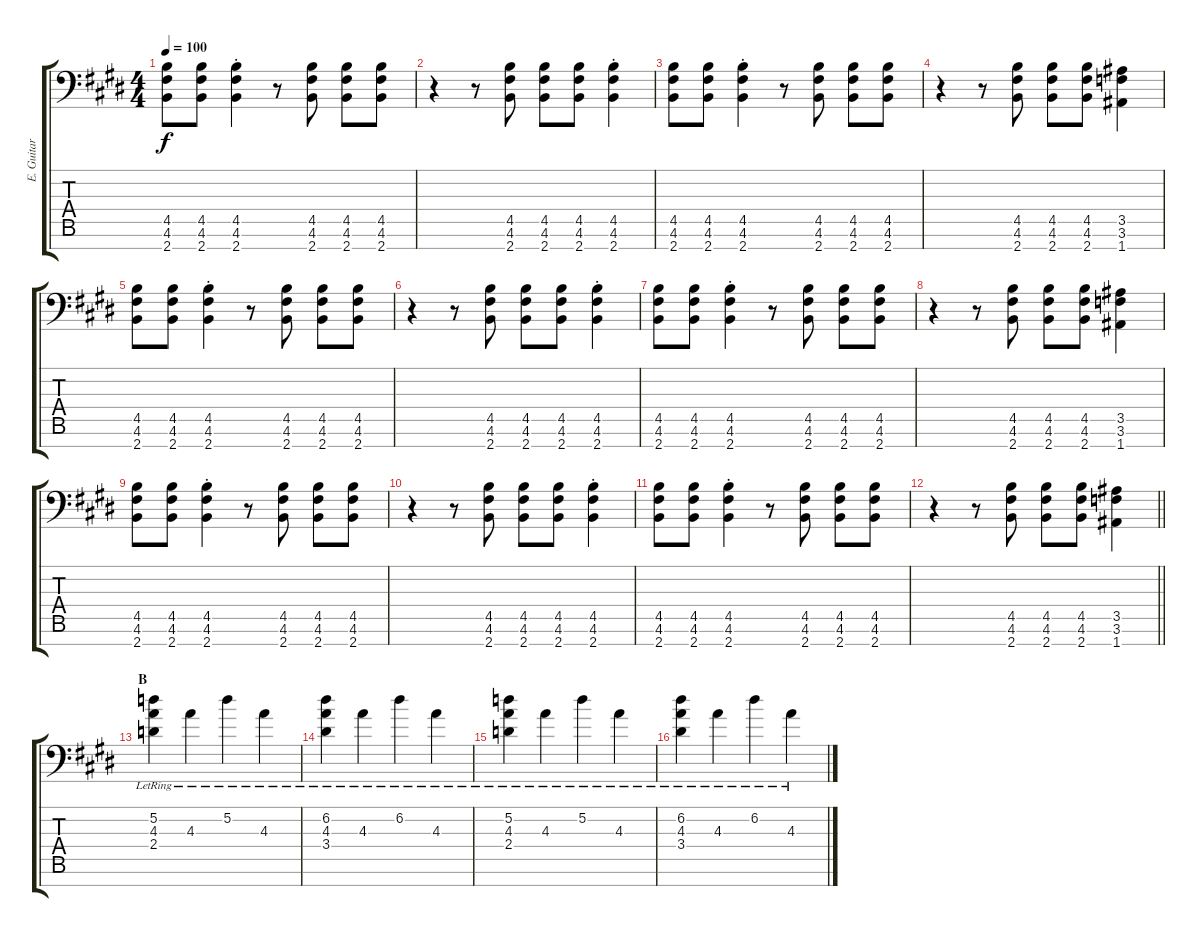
\track ("E. Guitar II" "E. Guitar ") {instrument overdrivenguitar}
\staff {score tabs}
\tuning (D4 A3 F3 C3 G2 D2 A1) {hide}
\ts (4 4)
\tempo 100
\clef f4
\ks e
(4.5 4.6 2.7).8{dy f} (4.5 4.6 2.7).8 (4.5{st} 4.6{st} 2.7{st}).4 r.8 (4.5 4.6 2.7).8 (4.5 4.6 2.7).8 (4.5 4.6 2.7).8 |
r.4 r.8 (4.5 4.6 2.7).8 (4.5 4.6 2.7).8 (4.5 4.6 2.7).8 (4.5{st} 4.6{st} 2.7{st}).4 |
(4.5 4.6 2.7).8 (4.5 4.6 2.7).8 (4.5{st} 4.6{st} 2.7{st}).4 r.8 (4.5 4.6 2.7).8 (4.5 4.6 2.7).8 (4.5 4.6 2.7).8 |
r.4 r.8 (4.5 4.6 2.7).8 (4.5 4.6 2.7).8 (4.5 4.6 2.7).8 (3.5 3.6 1.7).4 |
(4.5 4.6 2.7).8 (4.5 4.6 2.7).8 (4.5{st} 4.6{st} 2.7{st}).4 r.8 (4.5 4.6 2.7).8 (4.5 4.6 2.7).8 (4.5 4.6 2.7).8 |
r.4 r.8 (4.5 4.6 2.7).8 (4.5 4.6 2.7).8 (4.5 4.6 2.7).8 (4.5{st} 4.6{st} 2.7{st}).4 |
(4.5 4.6 2.7).8 (4.5 4.6 2.7).8 (4.5{st} 4.6{st} 2.7{st}).4 r.8 (4.5 4.6 2.7).8 (4.5 4.6 2.7).8 (4.5 4.6 2.7).8 |
r.4 r.8 (4.5 4.6 2.7).8 (4.5 4.6 2.7).8 (4.5 4.6 2.7).8 (3.5 3.6 1.7).4 |
(4.5 4.6 2.7).8 (4.5 4.6 2.7).8 (4.5{st} 4.6{st} 2.7{st}).4 r.8 (4.5 4.6 2.7).8 (4.5 4.6 2.7).8 (4.5 4.6 2.7).8 |
r.4 r.8 (4.5 4.6 2.7).8 (4.5 4.6 2.7).8 (4.5 4.6 2.7).8 (4.5{st} 4.6{st} 2.7{st}).4 |
(4.5 4.6 2.7).8 (4.5 4.6 2.7).8 (4.5{st} 4.6{st} 2.7{st}).4 r.8 (4.5 4.6 2.7).8 (4.5 4.6 2.7).8 (4.5 4.6 2.7).8 |
\barLineRight lightlight
r.4 r.8 (4.5 4.6 2.7).8 (4.5 4.6 2.7).8 (4.5 4.6 2.7).8 (3.5 3.6 1.7).4 |
\section ("" "B")
(5.2{lr} 4.3{lr} 2.4{lr}).4 4.3{lr}.4 5.2{lr}.4 4.3{lr}.4 |
(6.2{lr} 4.3{lr} 3.4{lr}).4 4.3{lr}.4 6.2{lr}.4 4.3{lr}.4 |
(5.2{lr} 4.3{lr} 2.4{lr}).4 4.3{lr}.4 5.2{lr}.4 4.3{lr}.4 |
(6.2{lr} 4.3{lr} 3.4{lr}).4 4.3{lr}.4 6.2{lr}.4 4.3{lr}.4
